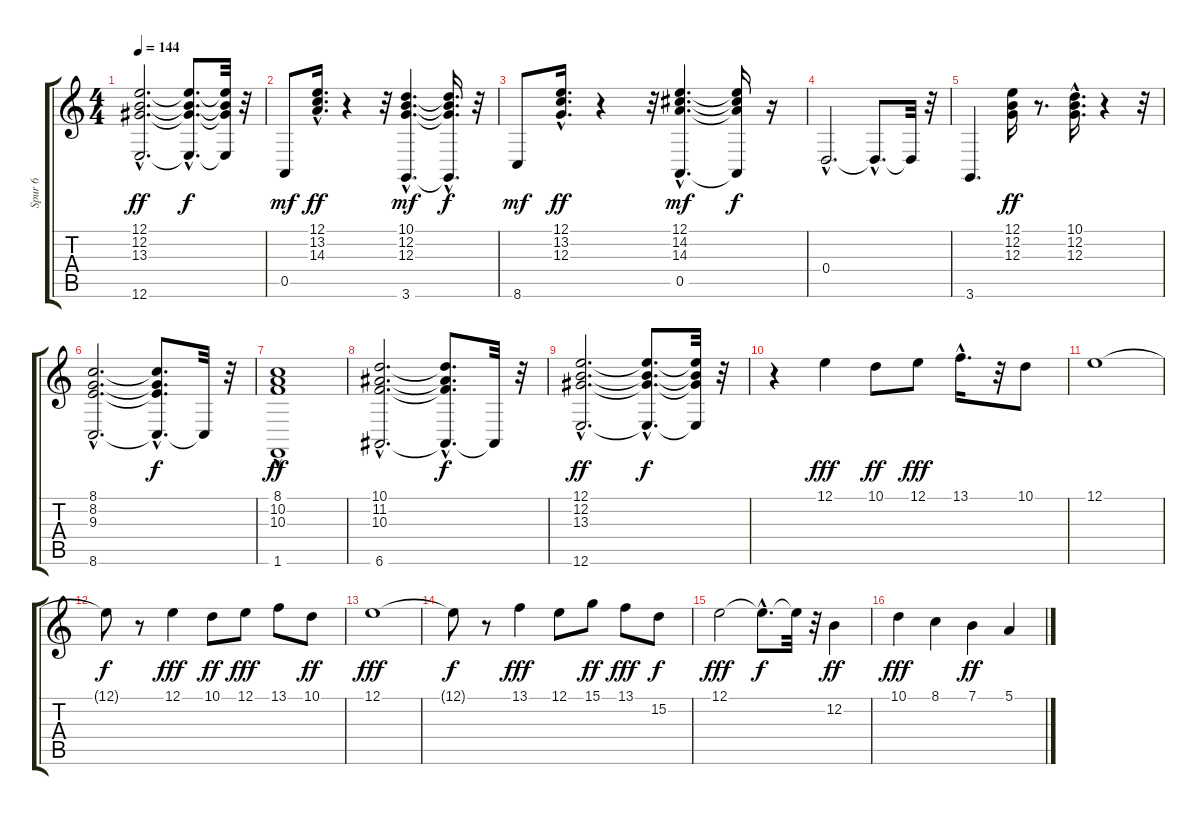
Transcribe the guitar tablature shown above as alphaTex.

\track ("Spur 6" "Spur 6") {instrument trombone}
\staff {score tabs}
\tuning (E4 B3 G3 D3 A2 E2) {hide}
\ts (4 4)
\tempo 144
\clef g2
\ks c
(12.1{hac} 12.2{hac} 13.3{hac} 12.6{hac}).2{d dy ff} (12.1{hac t} 12.2{hac t} 13.3{hac t} 12.6{hac t}).8{d dy f} (12.1{t} 12.2{t} 13.3{t} 12.6{t}).32 r.32 |
0.5.8{dy mf} (12.1{hac} 13.2{hac} 14.3{hac}).16{d dy ff} r.4 r.32 (10.1{hac} 12.2{hac} 12.3{hac} 3.6{hac}).4{d dy mf} (10.1{hac t} 12.2{t} 12.3{t} 3.6{t}).16{d dy f} r.32 |
8.6.8{dy mf} (12.1{hac} 13.2{hac} 12.3{hac}).16{d dy ff} r.4 r.32 (12.1{hac} 14.2{hac} 14.3{hac} 0.5{hac}).4{d dy mf} (12.1{t} 14.2{t} 14.3{t} 0.5{t}).16{dy f} r.16 |
0.4{hac}.2{d} 0.4{hac t}.8{d} 0.4{t}.32 r.32 |
3.6.4{d} (12.1 12.2 12.3).16{dy ff} r.8{d} (10.1{hac} 12.2{hac} 12.3{hac}).16{d} r.4 r.32 |
(8.1{hac} 8.2{hac} 9.3{hac} 8.6{hac}).2{d} (8.1{t} 8.2{t} 9.3{t} 8.6{hac t}).8{d dy f} 8.6{t}.32 r.32 |
(8.1{hac} 10.2{hac} 10.3{hac} 1.6).1{dy ff} |
(10.1{hac} 11.2{hac} 10.3{hac} 6.6{hac}).2{d} (10.1{t} 11.2{t} 10.3{hac t} 6.6{hac t}).8{d dy f} 6.6{t}.32 r.32 |
(12.1{hac} 12.2{hac} 13.3{hac} 12.6{hac}).2{d dy ff} (12.1{hac t} 12.2{hac t} 13.3{hac t} 12.6{hac t}).8{d dy f} (12.1{t} 12.2{t} 13.3{t} 12.6{t}).32 r.32 |
r.4 12.1.4{dy fff} 10.1.8{dy ff} 12.1.8{dy fff} 13.1{hac}.16{d} r.32 10.1.8 |
12.1.1 |
12.1{t}.8{dy f} r.8 12.1.4{dy fff} 10.1.8{dy ff} 12.1.8{dy fff} 13.1.8 10.1.8{dy ff} |
12.1.1{dy fff} |
12.1{t}.8{dy f} r.8 13.1.4{dy fff} 12.1.8 15.1.8{dy ff} 13.1.8{dy fff} 15.2.8{dy f} |
12.1.2{dy fff} 12.1{hac t}.8{d dy f} 12.1{t}.32 r.32 12.2.4{dy ff} |
10.1.4{dy fff} 8.1.4 7.1.4{dy ff} 5.1.4
